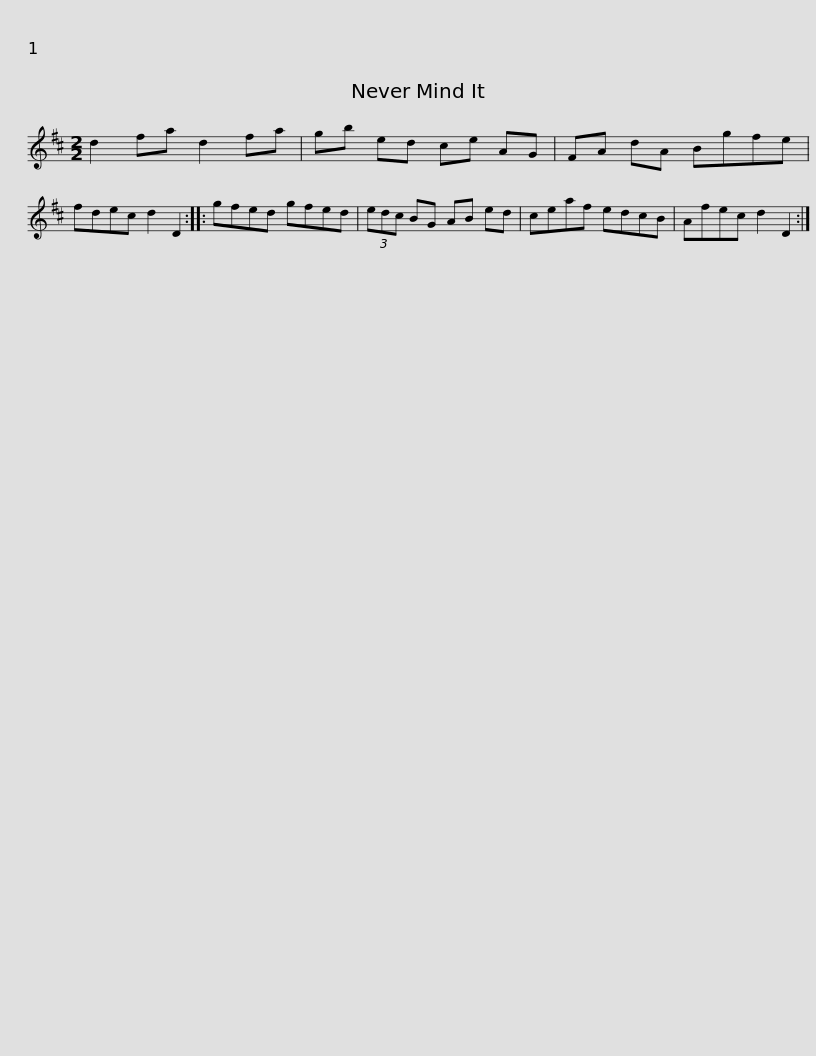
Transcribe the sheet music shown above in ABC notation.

X:1
L:1/8
M:2/2
I:linebreak $
K:D
V:1 treble
V:1
 d2 fa d2 fa | gb ed ce AG | FA dA Bgfe | fdec d2 D2 :: gfed gfed |$ %5
 (3edc BG AB ed | ceaf edcB | Afec d2 D2 :| %8
